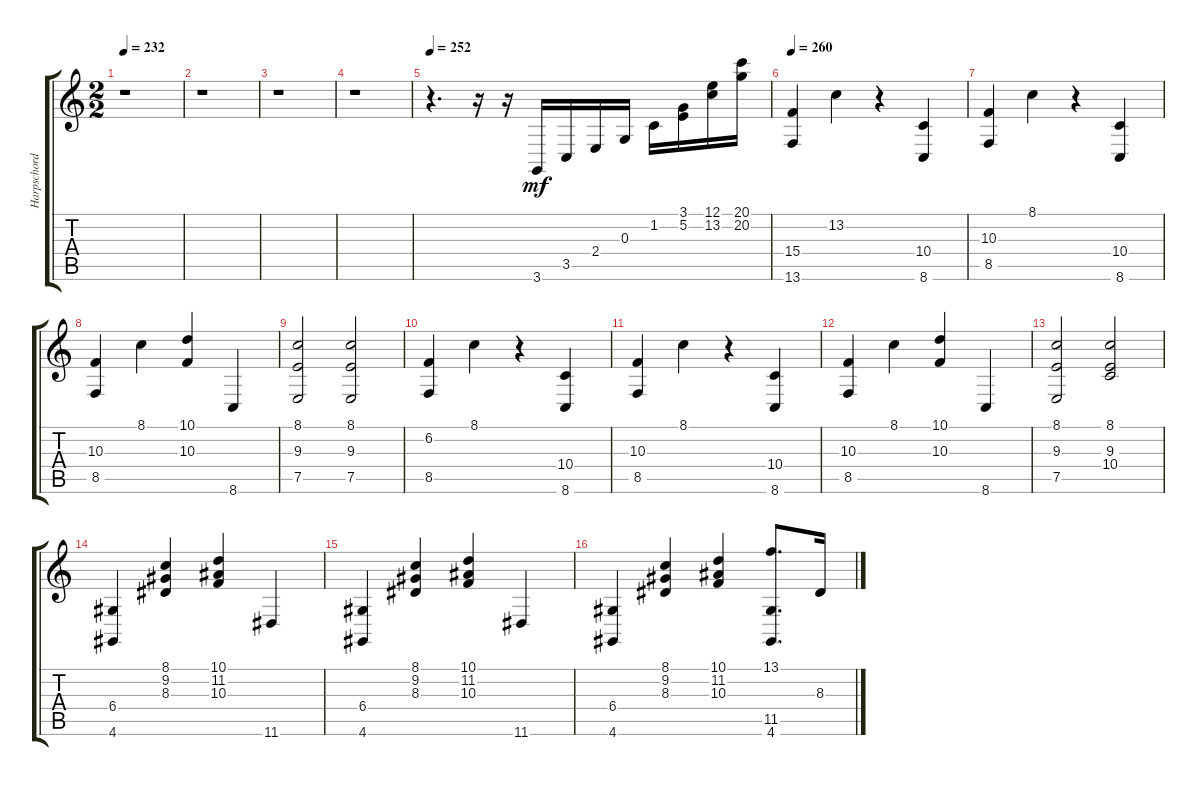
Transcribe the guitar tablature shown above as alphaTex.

\track ("Harpschord" "Harpschord") {instrument harpsichord}
\staff {score tabs}
\tuning (E4 B3 G3 D3 A2 E2) {hide}
\ts (2 2)
\tempo 232
\clef g2
\ks c
r.1{dy f} |
r.1 |
r.1 |
r.1 |
\tempo 252
r.4{d} r.16 r.16 3.6.16{dy mf} 3.5.16 2.4.16 0.3.16 1.2.16 (3.1 5.2).16 (12.1 13.2).16 (20.1 20.2).16 |
\tempo 260
(15.4 13.6).4 13.2.4 r.4 (10.4 8.6).4 |
(10.3 8.5).4 8.1.4 r.4 (10.4 8.6).4 |
(10.3 8.5).4 8.1.4 (10.1 10.3).4 8.6.4 |
(8.1 9.3 7.5).2 (8.1 9.3 7.5).2 |
(6.2 8.5).4 8.1.4 r.4 (10.4 8.6).4 |
(10.3 8.5).4 8.1.4 r.4 (10.4 8.6).4 |
(10.3 8.5).4 8.1.4 (10.1 10.3).4 8.6.4 |
(8.1 9.3 7.5).2 (8.1 9.3 10.4).2 |
(6.4 4.6).4 (8.1 9.2 8.3).4 (10.1 11.2 10.3).4 11.6.4 |
(6.4 4.6).4 (8.1 9.2 8.3).4 (10.1 11.2 10.3).4 11.6.4 |
(6.4 4.6).4 (8.1 9.2 8.3).4 (10.1 11.2 10.3).4 (13.1 11.5 4.6).8{d} 8.3.16
